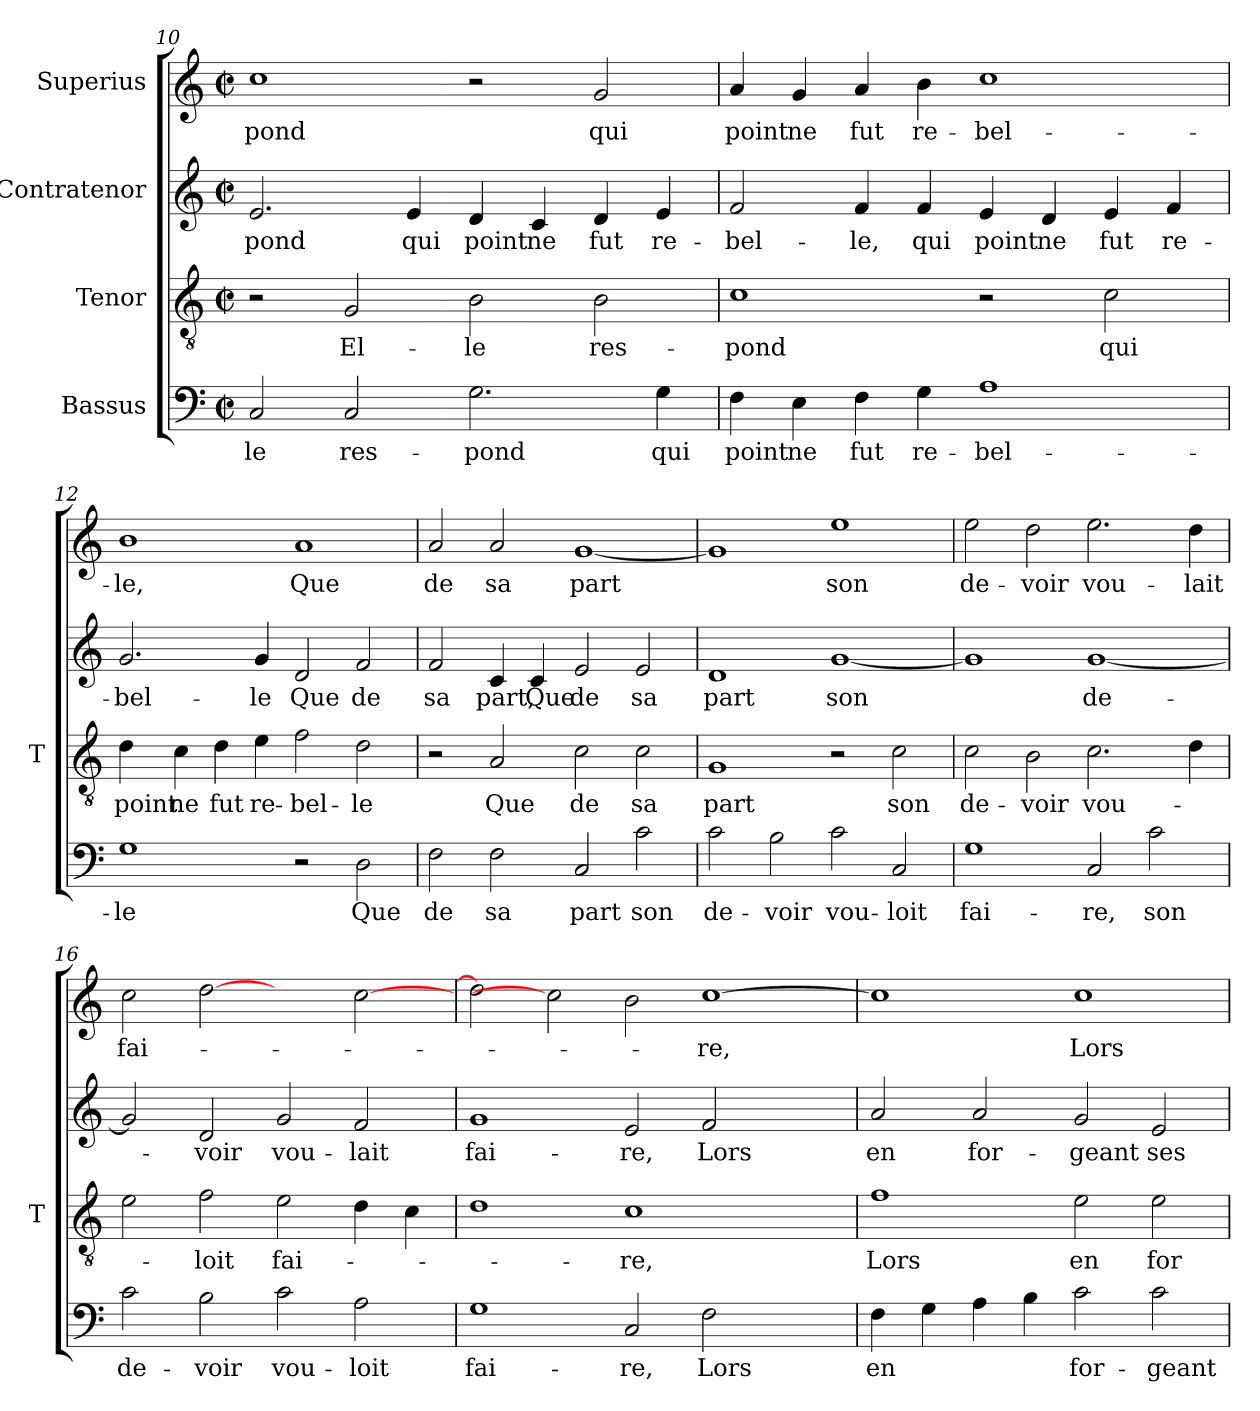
**kern	**text	**kern	**text	**kern	**text	**kern	**text
*part4	*part4	*part3	*part3	*part2	*part2	*part1	*part1
*staff4	*staff4	*staff3	*staff3	*staff2	*staff2	*staff1	*staff1
*I"Bassus	*	*I"Tenor	*	*I"Contratenor	*	*I"Superius	*
*	*	*I'T	*	*	*	*	*
!!LO:PB:g=z
*clefF4	*	*clefGv2	*	*clefG2	*	*clefG2	*
*k[]	*	*k[]	*	*k[]	*	*k[]	*
*C:	*	*C:	*	*C:	*	*C:	*
*M2/2	*	*M2/2	*	*M2/2	*	*M2/2	*
*met(c|)	*	*met(c|)	*	*met(c|)	*	*met(c|)	*
=10	=10	=10	=10	=10	=10	=10	=10
2C	-le	2r	.	2.e	-pond	1cc	-pond
2C	res-	2G	El-	.	.	.	.
.	.	.	.	4e	-qui	.	.
2.G	-pond	2B	-le	4d	-point	2r	.
.	.	.	.	4c	-ne	.	.
.	.	2B	res-	4d	-fut	2g	-qui
4G	-qui	.	.	4e	re-	.	.
=11	=11	=11	=11	=11	=11	=11	=11
4F	-point	1c	-pond	2f	bel-	4a	-point
4E	-ne	.	.	.	.	4g	-ne
4F	-fut	.	.	4f	-le,	4a	-fut
4G	re-	.	.	4f	-qui	4b	re-
1A	bel-	2r	.	4e	-point	1cc	bel-
.	.	.	.	4d	-ne	.	.
.	.	2c	-qui	4e	-fut	.	.
.	.	.	.	4f	re-	.	.
=12	=12	=12	=12	=12	=12	=12	=12
1G	-le	4d	-point	2.g	bel-	1b	-le,
.	.	4c	-ne	.	.	.	.
.	.	4d	-fut	.	.	.	.
.	.	4e	re-	4g	-le	.	.
2r	.	2f	bel-	2d	-Que	1a	-Que
2D	-Que	2d	-le	2f	-de	.	.
!!LO:LB:g=z
=13	=13	=13	=13	=13	=13	=13	=13
2F	-de	2r	.	2f	-sa	2a	-de
2F	-sa	2A	-Que	4c	-part,	2a	-sa
.	.	.	.	4c	-Que	.	.
2C	-part	2c	-de	2e	-de	[1g	-part
2c	-son	2c	-sa	2e	-sa	.	.
=14	=14	=14	=14	=14	=14	=14	=14
2c	de-	1G	-part	1d	-part	1g]	.
2B	-voir	.	.	.	.	.	.
2c	vou-	2r	.	[1g	-son	1ee	-son
2C	-loit	2c	-son	.	.	.	.
=15	=15	=15	=15	=15	=15	=15	=15
1G	fai-	2c	de-	1g]	.	2ee	de-
.	.	2B	-voir	.	.	2dd	-voir
2C	-re,	2.c	vou-	[1g	de-	2.ee	vou-
2c	-son	.	.	.	.	.	.
.	.	4d	.	.	.	4dd	-lait
=16	=16	=16	=16	=16	=16	=16	=16
2c	de-	2e	.	2g]	.	2cc	fai-
2B	-voir	2f	-loit	2d	-voir	[2dd	.
2c	vou-	2e	fai-	2g	vou-	2ryy	.
2A	-loit	4d	.	2f	-lait	[2cc	.
.	.	4c	.	.	.	.	.
=17	=17	=17	=17	=17	=17	=17	=17
1G	fai-	1d	.	1g	fai-	2dd]	.
.	.	.	.	.	.	2cc]	.
2C	-re,	1c	-re,	2e	-re,	2b	.
2F	-Lors	.	.	2f	-Lors	[1cc	-re,
2ryy	.	2ryy	.	2ryy	.	.	.
!!LO:LB:g=z
=18	=18	=18	=18	=18	=18	=18	=18
4F	-en	1f	-Lors	2a	-en	1cc]	.
4G	.	.	.	.	.	.	.
4A	.	.	.	2a	for-	.	.
4B	.	.	.	.	.	.	.
2c	for-	2e	-en	2g	-geant	1cc	-Lors
2c	-geant	2e	for-	2e	-ses	.	.
=	=	=	=	=	=	=	=
*-	*-	*-	*-	*-	*-	*-	*-
